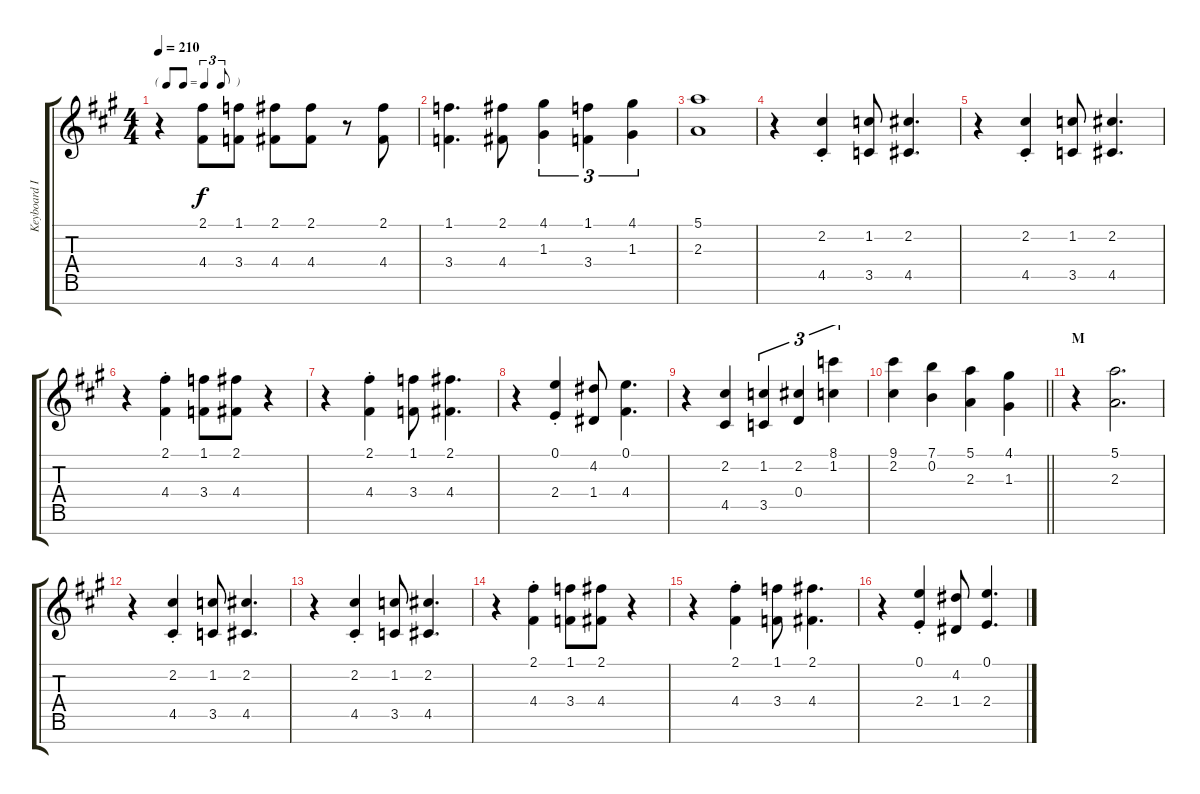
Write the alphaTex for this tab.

\track ("Keyboard II" "Keyboard I") {instrument brasssection}
\staff {score tabs}
\tuning (E5 B4 G4 D4 A3 E3 B2) {hide}
\ts (4 4)
\tf triplet8th
\tempo 210
\clef g2
\ks a
r.4{dy f} (2.1 4.4).8 (1.1 3.4).8 (2.1 4.4).8 (2.1 4.4).8 r.8 (2.1 4.4).8 |
(1.1 3.4).4{d} (2.1 4.4).8 (4.1 1.3).4{tu (3 2)} (1.1 3.4).4{tu (3 2)} (4.1 1.3).4{tu (3 2)} |
(5.1 2.3).1 |
r.4 (2.2{st} 4.5{st}).4 (1.2 3.5).8 (2.2 4.5).4{d} |
r.4 (2.2{st} 4.5{st}).4 (1.2 3.5).8 (2.2 4.5).4{d} |
r.4 (2.1{st} 4.4{st}).4 (1.1 3.4).8 (2.1 4.4).8 r.4 |
r.4 (2.1{st} 4.4{st}).4 (1.1 3.4).8 (2.1 4.4).4{d} |
r.4 (0.1{st} 2.4{st}).4 (4.2 1.4).8 (0.1 4.4).4{d} |
r.4 (2.2 4.5).4 (1.2 3.5).4{tu (3 2)} (2.2 0.4).4{tu (3 2)} (8.1 1.2).4{tu (3 2)} |
\barLineRight lightlight
(9.1 2.2).4 (7.1 0.2).4 (5.1 2.3).4 (4.1 1.3).4 |
\section ("" "M")
r.4 (5.1 2.3).2{d} |
r.4 (2.2{st} 4.5{st}).4 (1.2 3.5).8 (2.2 4.5).4{d} |
r.4 (2.2{st} 4.5{st}).4 (1.2 3.5).8 (2.2 4.5).4{d} |
r.4 (2.1{st} 4.4{st}).4 (1.1 3.4).8 (2.1 4.4).8 r.4 |
r.4 (2.1{st} 4.4{st}).4 (1.1 3.4).8 (2.1 4.4).4{d} |
r.4 (0.1{st} 2.4{st}).4 (4.2 1.4).8 (0.1 2.4).4{d}
